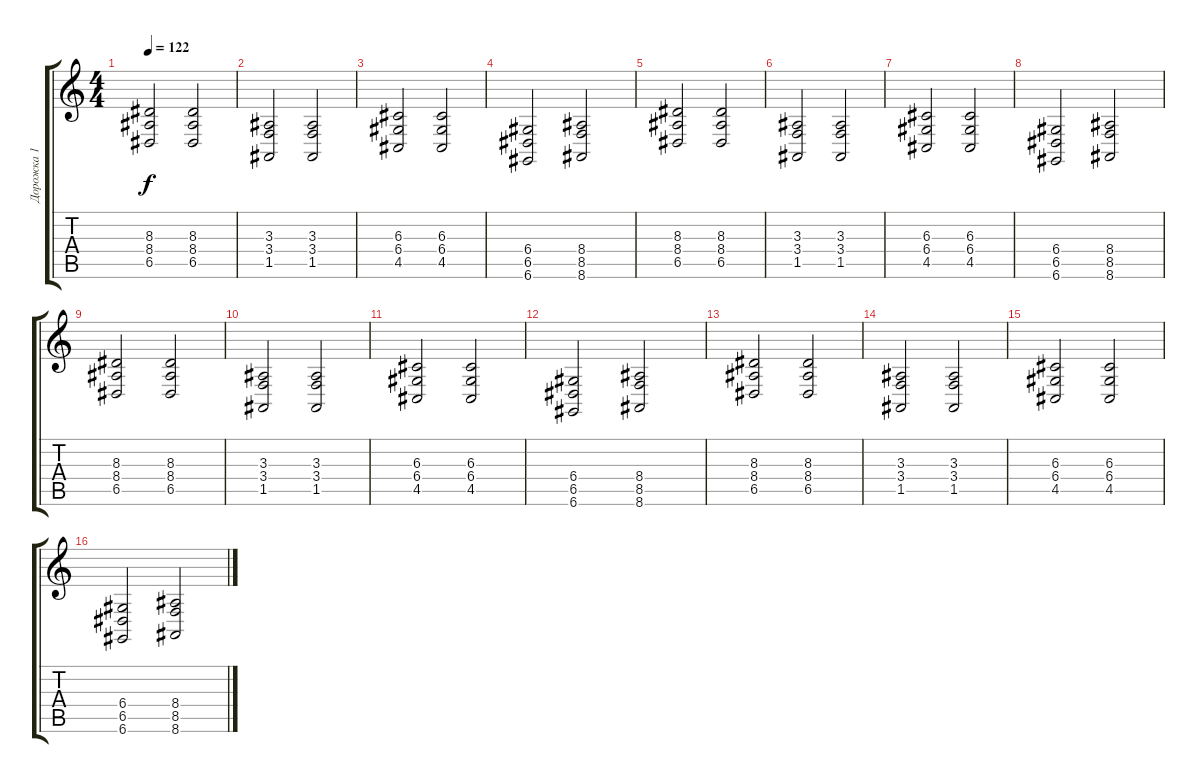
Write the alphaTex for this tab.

\track ("Дорожка 1" "Дорожка 1") {instrument acousticgrandpiano}
\staff {score tabs}
\tuning (E4 B3 G3 D3 A2 D2) {hide}
\ts (4 4)
\tempo 122
\clef g2
\ks c
(8.3 8.4 6.5).2{dy f} (8.3 8.4 6.5).2 |
(3.3 3.4 1.5).2 (3.3 3.4 1.5).2 |
(6.3 6.4 4.5).2 (6.3 6.4 4.5).2 |
(6.4 6.5 6.6).2 (8.4 8.5 8.6).2 |
(8.3 8.4 6.5).2 (8.3 8.4 6.5).2 |
(3.3 3.4 1.5).2 (3.3 3.4 1.5).2 |
(6.3 6.4 4.5).2 (6.3 6.4 4.5).2 |
(6.4 6.5 6.6).2 (8.4 8.5 8.6).2 |
(8.3 8.4 6.5).2 (8.3 8.4 6.5).2 |
(3.3 3.4 1.5).2 (3.3 3.4 1.5).2 |
(6.3 6.4 4.5).2 (6.3 6.4 4.5).2 |
(6.4 6.5 6.6).2 (8.4 8.5 8.6).2 |
(8.3 8.4 6.5).2 (8.3 8.4 6.5).2 |
(3.3 3.4 1.5).2 (3.3 3.4 1.5).2 |
(6.3 6.4 4.5).2 (6.3 6.4 4.5).2 |
(6.4 6.5 6.6).2 (8.4 8.5 8.6).2
